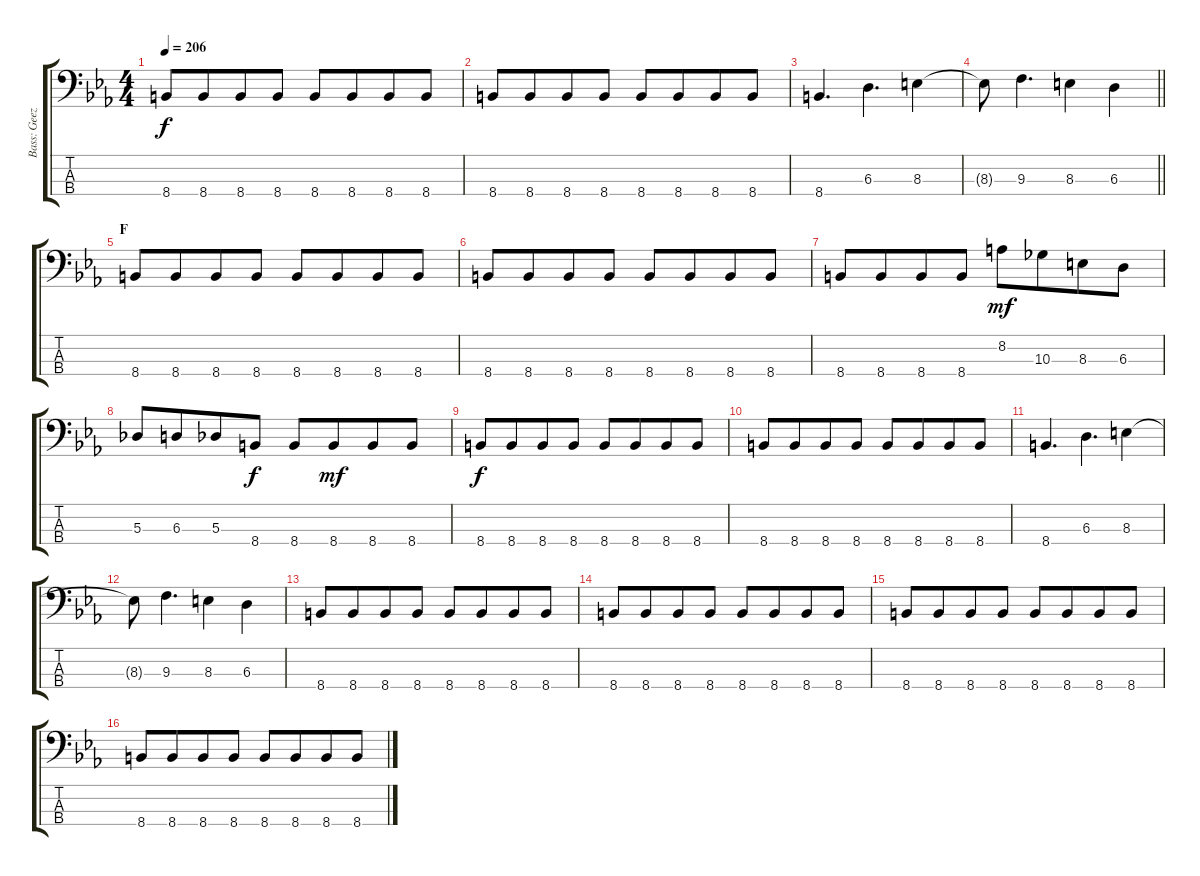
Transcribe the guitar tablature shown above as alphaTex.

\track ("Bass: Geezer" "Bass: Geez") {instrument electricbassfinger}
\staff {score tabs}
\tuning (Gb2 Db2 Ab1 Eb1) {hide}
\ts (4 4)
\tempo 206
\clef f4
\ks eb
8.4.8{dy f} 8.4.8{beam merge} 8.4.8 8.4.8 8.4.8 8.4.8{beam merge} 8.4.8 8.4.8 |
8.4.8 8.4.8{beam merge} 8.4.8 8.4.8 8.4.8 8.4.8{beam merge} 8.4.8 8.4.8 |
8.4.4{d} 6.3.4{d beam merge} 8.3.4 |
\barLineRight lightlight
8.3{t}.8 9.3.4{d} 8.3.4 6.3.4 |
\section ("" "F")
8.4.8 8.4.8{beam merge} 8.4.8 8.4.8 8.4.8 8.4.8{beam merge} 8.4.8 8.4.8 |
8.4.8 8.4.8{beam merge} 8.4.8 8.4.8 8.4.8 8.4.8{beam merge} 8.4.8 8.4.8 |
8.4.8 8.4.8{beam merge} 8.4.8 8.4.8 8.2.8{dy mf} 10.3.8{beam merge} 8.3.8 6.3.8 |
5.3.8 6.3.8{beam merge} 5.3.8 8.4.8{dy f} 8.4.8 8.4.8{dy mf beam merge} 8.4.8 8.4.8 |
8.4.8{dy f} 8.4.8{beam merge} 8.4.8 8.4.8 8.4.8 8.4.8{beam merge} 8.4.8 8.4.8 |
8.4.8 8.4.8{beam merge} 8.4.8 8.4.8 8.4.8 8.4.8{beam merge} 8.4.8 8.4.8 |
8.4.4{d} 6.3.4{d beam merge} 8.3.4 |
8.3{t}.8 9.3.4{d} 8.3.4 6.3.4 |
8.4.8 8.4.8{beam merge} 8.4.8 8.4.8 8.4.8 8.4.8{beam merge} 8.4.8 8.4.8 |
8.4.8 8.4.8{beam merge} 8.4.8 8.4.8 8.4.8 8.4.8{beam merge} 8.4.8 8.4.8 |
8.4.8 8.4.8{beam merge} 8.4.8 8.4.8 8.4.8 8.4.8{beam merge} 8.4.8 8.4.8 |
8.4.8 8.4.8{beam merge} 8.4.8 8.4.8 8.4.8 8.4.8{beam merge} 8.4.8 8.4.8
